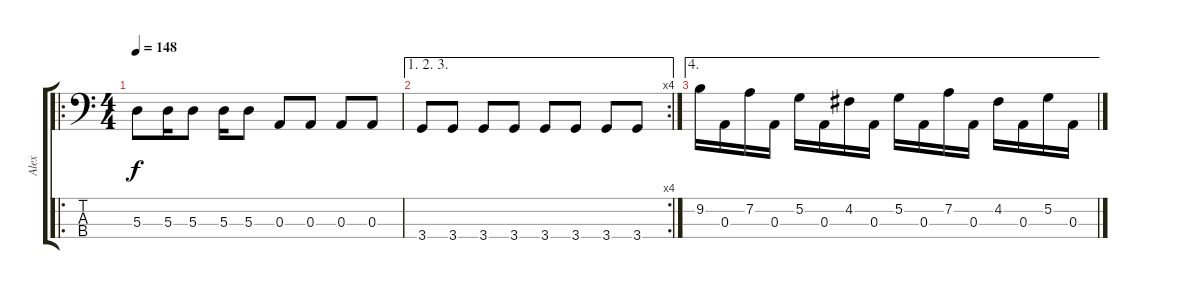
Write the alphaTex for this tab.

\track ("Alex" "Alex") {instrument electricbassfinger}
\staff {score tabs}
\tuning (G2 D2 A1 E1) {hide}
\ro
\ts (4 4)
\tempo 148
\clef f4
\ks c
5.3.8{dy f} 5.3.16 5.3.8 5.3.16 5.3.8 0.3.8 0.3.8 0.3.8 0.3.8 |
\ae (1 2 3)
\rc 4
3.4.8 3.4.8 3.4.8 3.4.8 3.4.8 3.4.8 3.4.8 3.4.8 |
\ae 4
9.2.16 0.3.16 7.2.16 0.3.16 5.2.16 0.3.16 4.2.16 0.3.16 5.2.16 0.3.16 7.2.16 0.3.16 4.2.16 0.3.16 5.2.16 0.3.16
